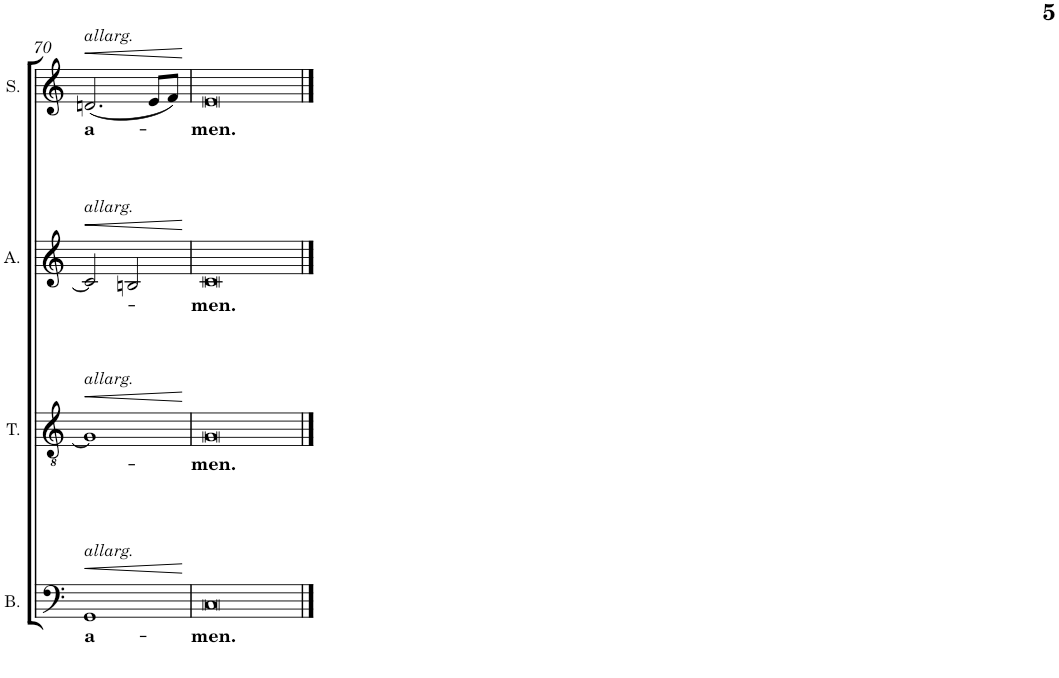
**kern	**text	**dynam	**kern	**text	**dynam	**kern	**text	**dynam	**kern	**text	**dynam
*part4	*part4	*part4	*part3	*part3	*part3	*part2	*part2	*part2	*part1	*part1	*part1
*staff4	*staff4	*staff4	*staff3	*staff3	*staff3	*staff2	*staff2	*staff2	*staff1	*staff1	*staff1
*I"Bass	*	*	*I"Tenor	*	*	*I"Alto	*	*	*I"Soprano	*	*
*I'B.	*	*	*I'T.	*	*	*I'A.	*	*	*I'S.	*	*
!!LO:PB:g=z
*clefF4	*	*	*clefGv2	*	*	*clefG2	*	*	*clefG2	*	*
*k[]	*	*	*k[]	*	*	*k[]	*	*	*k[]	*	*
*M4/4	*	*	*M4/4	*	*	*M4/4	*	*	*M4/4	*	*
*met(c)	*	*	*met(c)	*	*	*met(c)	*	*	*met(c)	*	*
=70	=70	=70	=70	=70	=70	=70	=70	=70	=70	=70	=70
!	!	!	!	!	!	!	!	!	!LO:TX:a:i:t=allarg.	!	!
!	!	!	!	!	!	!LO:TX:a:i:t=allarg.	!	!	!	!	!
!	!	!	!LO:TX:a:i:t=allarg.	!	!	!	!	!	!	!	!
!LO:TX:a:i:t=allarg.	!	!	!	!	!	!	!	!	!	!	!
!	!LO:LY:b	!LO:HP:b	!	!	!LO:HP:b	!	!	!LO:HP:b	!	!LO:LY:b	!LO:HP:b
1GG	a-	<	1G]	.	<	2c/]	.	<	(2.dn/	a-	<
.	.	.	.	.	.	2Bn/	.	.	.	.	.
.	.	.	.	.	.	.	.	.	8e/L	.	.
.	.	.	.	.	.	.	.	.	8f/J)	.	.
.	.	[	.	.	[	.	.	[	.	.	[
=71	=71	=71	=71	=71	=71	=71	=71	=71	=71	=71	=71
!	!LO:LY:b	!	!	!LO:LY:b	!	!	!LO:LY:b	!	!	!LO:LY:b	!
[1C	-men.	.	[1G	-men.	.	[1c	-men.	.	[1e	-men.	.
==72	==72	==72	==72	==72	==72	==72	==72	==72	==72	==72	==72
1C]	.	.	1G]	.	.	1c]	.	.	1e]	.	.
=	=	=	=	=	=	=	=	=	=	=	=
*-	*-	*-	*-	*-	*-	*-	*-	*-	*-	*-	*-
